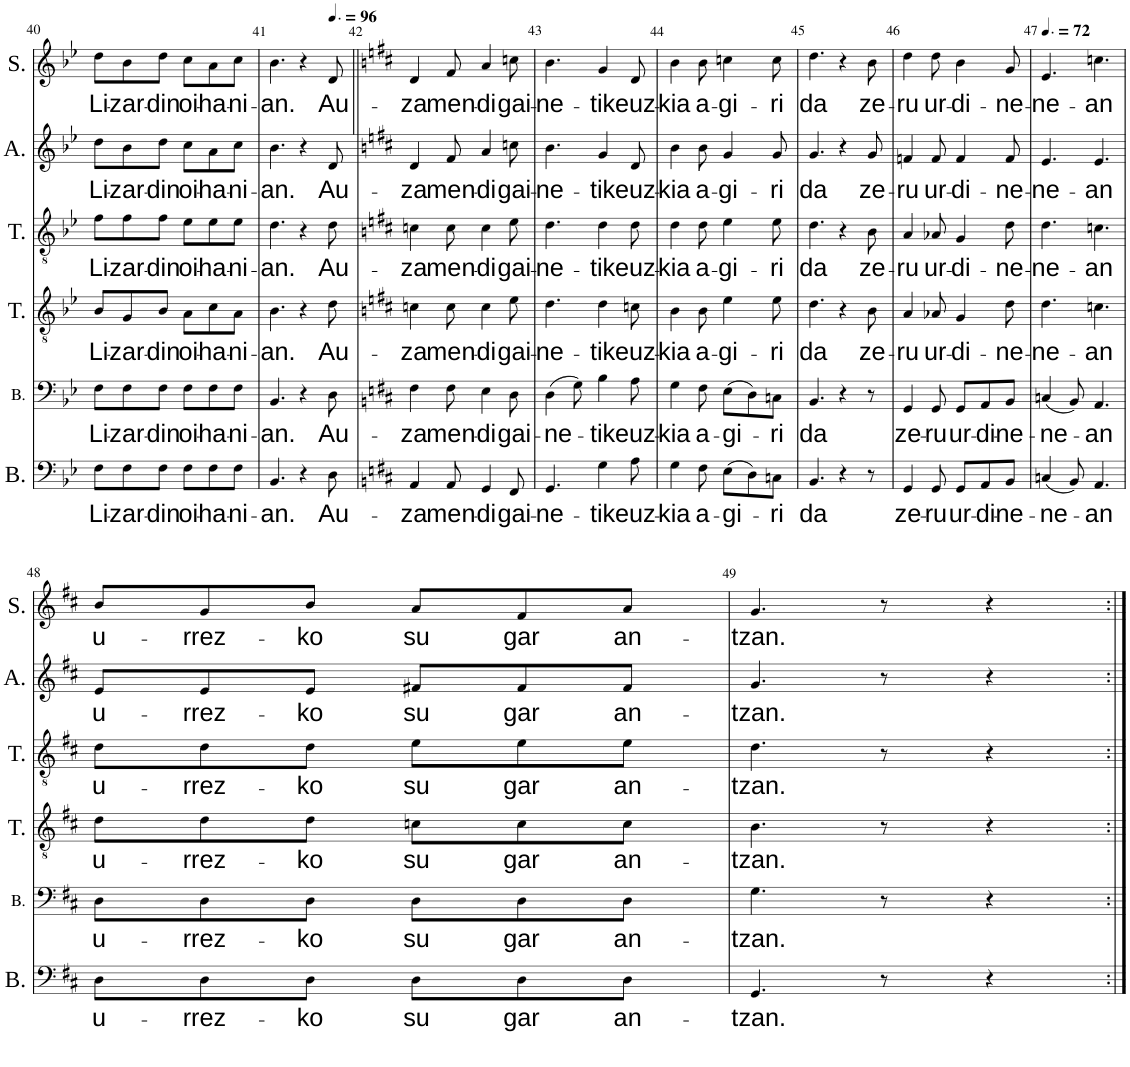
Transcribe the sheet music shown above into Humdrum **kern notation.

**kern	**text	**kern	**text	**kern	**text	**kern	**text	**kern	**text	**kern	**text
*part6	*part6	*part5	*part5	*part4	*part4	*part3	*part3	*part2	*part2	*part1	*part1
*staff6	*staff6	*staff5	*staff5	*staff4	*staff4	*staff3	*staff3	*staff2	*staff2	*staff1	*staff1
*I"Bass	*	*I"Basse	*	*I"Tenor	*	*I"Tenor	*	*I"Alto	*	*I"Soprano	*
*I'B.	*	*I'B.	*	*I'T.	*	*I'T.	*	*I'A.	*	*I'S.	*
!!LO:PB:g=z
*clefF4	*	*clefF4	*	*clefGv2	*	*clefGv2	*	*clefG2	*	*clefG2	*
*k[b-e-]	*	*k[b-e-]	*	*k[b-e-]	*	*k[b-e-]	*	*k[b-e-]	*	*k[b-e-]	*
*M6/8	*	*M6/8	*	*M6/8	*	*M6/8	*	*M6/8	*	*M6/8	*
=40	=40	=40	=40	=40	=40	=40	=40	=40	=40	=40	=40
!	!LO:LY:b	!	!LO:LY:b	!	!LO:LY:b	!	!LO:LY:b	!	!LO:LY:b	!	!LO:LY:b
8F\L	Li-	8F\L	Li-	8B-/L	Li-	8f\L	Li-	8dd\L	Li-	8dd\L	Li-
!	!LO:LY:b	!	!LO:LY:b	!	!LO:LY:b	!	!LO:LY:b	!	!LO:LY:b	!	!LO:LY:b
8F\	-zar-	8F\	-zar-	8G/	-zar-	8f\	-zar-	8b-\	-zar-	8b-\	-zar-
!	!LO:LY:b	!	!LO:LY:b	!	!LO:LY:b	!	!LO:LY:b	!	!LO:LY:b	!	!LO:LY:b
8F\J	-din	8F\J	-din	8B-/J	-din	8f\J	-din	8dd\J	-din	8dd\J	-din
!	!LO:LY:b	!	!LO:LY:b	!	!LO:LY:b	!	!LO:LY:b	!	!LO:LY:b	!	!LO:LY:b
8F\L	oi-	8F\L	oi-	8A\L	oi-	8e-\L	oi-	8cc\L	oi-	8cc\L	oi-
!	!LO:LY:b	!	!LO:LY:b	!	!LO:LY:b	!	!LO:LY:b	!	!LO:LY:b	!	!LO:LY:b
8F\	-ha-	8F\	-ha-	8c\	-ha-	8e-\	-ha-	8a\	-ha-	8a\	-ha-
!	!LO:LY:b	!	!LO:LY:b	!	!LO:LY:b	!	!LO:LY:b	!	!LO:LY:b	!	!LO:LY:b
8F\J	-ni-	8F\J	-ni-	8A\J	-ni-	8e-\J	-ni-	8cc\J	-ni-	8cc\J	-ni-
=41	=41	=41	=41	=41	=41	=41	=41	=41	=41	=41	=41
!	!LO:LY:b	!	!LO:LY:b	!	!LO:LY:b	!	!LO:LY:b	!	!LO:LY:b	!	!LO:LY:b
4.BB-/	-an.	4.BB-/	-an.	4.B-\	-an.	4.d\	-an.	4.b-\	-an.	4.b-\	-an.
4r	.	4r	.	4r	.	4r	.	4r	.	4r	.
*	*	*	*	*	*	*	*	*	*	*MM144	*
!	!LO:LY:b	!	!LO:LY:b	!	!LO:LY:b	!	!LO:LY:b	!	!LO:LY:b	!	!LO:LY:b
8D\	Au-	8D\	Au-	8d\	Au-	8d\	Au-	8d/	Au-	8d/	Au-
=42||	=42||	=42||	=42||	=42||	=42||	=42||	=42||	=42||	=42||	=42||	=42||
*k[f#c#]	*	*k[f#c#]	*	*k[f#c#]	*	*k[f#c#]	*	*k[f#c#]	*	*k[f#c#]	*
!	!LO:LY:b	!	!LO:LY:b	!	!LO:LY:b	!	!LO:LY:b	!	!LO:LY:b	!	!LO:LY:b
4AA/	-za	4F#\	-za	4cn\	-za	4cn\	-za	4d/	-za	4d/	-za
!	!LO:LY:b	!	!LO:LY:b	!	!LO:LY:b	!	!LO:LY:b	!	!LO:LY:b	!	!LO:LY:b
8AA/	men-	8F#\	men-	8c\	men-	8c\	men-	8f#/	men-	8f#/	men-
!	!LO:LY:b	!	!LO:LY:b	!	!LO:LY:b	!	!LO:LY:b	!	!LO:LY:b	!	!LO:LY:b
4GG/	-di	4E\	-di	4c\	-di	4c\	-di	4a/	-di	4a/	-di
!	!LO:LY:b	!	!LO:LY:b	!	!LO:LY:b	!	!LO:LY:b	!	!LO:LY:b	!	!LO:LY:b
8FF#/	-gai-	8D\	-gai-	8e\	-gai-	8e\	-gai-	8ccn\	-gai-	8ccn\	gai-
=43	=43	=43	=43	=43	=43	=43	=43	=43	=43	=43	=43
!	!LO:LY:b	!	!LO:LY:b	!	!LO:LY:b	!	!LO:LY:b	!	!LO:LY:b	!	!LO:LY:b
4.GG/	-ne-	(4D\	-ne-	4.d\	-ne-	4.d\	-ne-	4.b\	-ne-	4.b\	-ne-
.	.	8G\)	.	.	.	.	.	.	.	.	.
!	!LO:LY:b	!	!LO:LY:b	!	!LO:LY:b	!	!LO:LY:b	!	!LO:LY:b	!	!LO:LY:b
4G\	-tik	4B\	-tik	4d\	-tik	4d\	-tik	4g/	-tik	4g/	-tik
!	!LO:LY:b	!	!LO:LY:b	!	!LO:LY:b	!	!LO:LY:b	!	!LO:LY:b	!	!LO:LY:b
8A\	euz-	8A\	euz-	8cn\	euz-	8d\	euz-	8d/	euz-	8d/	euz-
=44	=44	=44	=44	=44	=44	=44	=44	=44	=44	=44	=44
!	!LO:LY:b	!	!LO:LY:b	!	!LO:LY:b	!	!LO:LY:b	!	!LO:LY:b	!	!LO:LY:b
4G\	-kia	4G\	-kia	4B\	-kia	4d\	-kia	4b\	-kia	4b\	-kia
!	!LO:LY:b	!	!LO:LY:b	!	!LO:LY:b	!	!LO:LY:b	!	!LO:LY:b	!	!LO:LY:b
8F#\	a-	8F#\	a-	8B\	a-	8d\	a-	8b\	a-	8b\	a-
!	!LO:LY:b	!	!LO:LY:b	!	!LO:LY:b	!	!LO:LY:b	!	!LO:LY:b	!	!LO:LY:b
(8E\L	-gi-	(8E\L	-gi-	4e\	-gi-	4e\	-gi-	4g/	-gi-	4ccn\	-gi-
8D\)	.	8D\)	.	.	.	.	.	.	.	.	.
!	!LO:LY:b	!	!LO:LY:b	!	!LO:LY:b	!	!LO:LY:b	!	!LO:LY:b	!	!LO:LY:b
8Cn\J	-ri	8Cn\J	-ri	8e\	-ri	8e\	-ri	8g/	-ri	8cc\	-ri
=45	=45	=45	=45	=45	=45	=45	=45	=45	=45	=45	=45
!	!LO:LY:b	!	!LO:LY:b	!	!LO:LY:b	!	!LO:LY:b	!	!LO:LY:b	!	!LO:LY:b
4.BB/	da	4.BB/	da	4.d\	da	4.d\	da	4.g/	da	4.dd\	da
4r	.	4r	.	4r	.	4r	.	4r	.	4r	.
!	!	!	!	!	!LO:LY:b	!	!LO:LY:b	!	!LO:LY:b	!	!LO:LY:b
8r	.	8r	.	8B\	ze-	8B\	ze-	8g/	ze-	8b\	ze-
=46	=46	=46	=46	=46	=46	=46	=46	=46	=46	=46	=46
!	!LO:LY:b	!	!LO:LY:b	!	!LO:LY:b	!	!LO:LY:b	!	!LO:LY:b	!	!LO:LY:b
4GG/	ze-	4GG/	ze-	4A/	-ru	4A/	-ru	4fn/	-ru	4dd\	-ru
!	!LO:LY:b	!	!LO:LY:b	!	!LO:LY:b	!	!LO:LY:b	!	!LO:LY:b	!	!LO:LY:b
8GG/	-ru	8GG/	-ru	8A-X/	ur-	8A-X/	ur-	8f/	ur-	8dd\	ur-
!	!LO:LY:b	!	!LO:LY:b	!	!LO:LY:b	!	!LO:LY:b	!	!LO:LY:b	!	!LO:LY:b
8GG/L	ur-	8GG/L	ur-	4G/	-di-	4G/	-di-	4f/	-di-	4b\	-di-
!	!LO:LY:b	!	!LO:LY:b	!	!	!	!	!	!	!	!
8AA/	-di-	8AA/	-di-	.	.	.	.	.	.	.	.
!	!LO:LY:b	!	!LO:LY:b	!	!LO:LY:b	!	!LO:LY:b	!	!LO:LY:b	!	!LO:LY:b
8BB/J	-ne-	8BB/J	-ne-	8d\	-ne-	8d\	-ne-	8f/	-ne-	8g/	-ne-
=47	=47	=47	=47	=47	=47	=47	=47	=47	=47	=47	=47
*	*	*	*	*	*	*	*	*	*	*MM108	*
!	!LO:LY:b	!	!LO:LY:b	!	!LO:LY:b	!	!LO:LY:b	!	!LO:LY:b	!	!LO:LY:b
(4Cn/	-ne-	(4Cn/	-ne-	4.d\	-ne-	4.d\	-ne-	4.e/	-ne-	4.e/	-ne-
8BB/)	.	8BB/)	.	.	.	.	.	.	.	.	.
!	!LO:LY:b	!	!LO:LY:b	!	!LO:LY:b	!	!LO:LY:b	!	!LO:LY:b	!	!LO:LY:b
4.AA/	-an	4.AA/	-an	4.cn\	-an	4.cn\	-an	4.e/	-an	4.ccn\	-an
!!LO:LB:g=z
=48	=48	=48	=48	=48	=48	=48	=48	=48	=48	=48	=48
!	!LO:LY:b	!	!LO:LY:b	!	!LO:LY:b	!	!LO:LY:b	!	!LO:LY:b	!	!LO:LY:b
8D\L	u-	8D\L	u-	8d\L	u-	8d\L	u-	8e/L	u-	8b/L	u-
!	!LO:LY:b	!	!LO:LY:b	!	!LO:LY:b	!	!LO:LY:b	!	!LO:LY:b	!	!LO:LY:b
8D\	-rrez-	8D\	-rrez-	8d\	-rrez-	8d\	-rrez-	8e/	-rrez-	8g/	-rrez-
!	!LO:LY:b	!	!LO:LY:b	!	!LO:LY:b	!	!LO:LY:b	!	!LO:LY:b	!	!LO:LY:b
8D\J	-ko	8D\J	-ko	8d\J	-ko	8d\J	-ko	8e/J	-ko	8b/J	-ko
!	!LO:LY:b	!	!LO:LY:b	!	!LO:LY:b	!	!LO:LY:b	!	!LO:LY:b	!	!LO:LY:b
8D\L	su	8D\L	su	8cn\L	su	8e\L	su	8f#X/L	su	8a/L	su
!	!LO:LY:b	!	!LO:LY:b	!	!LO:LY:b	!	!LO:LY:b	!	!LO:LY:b	!	!LO:LY:b
8D\	-gar	8D\	-gar	8c\	-gar	8e\	-gar	8f#/	-gar	8f#/	gar
!	!LO:LY:b	!	!LO:LY:b	!	!LO:LY:b	!	!LO:LY:b	!	!LO:LY:b	!	!LO:LY:b
8D\J	an-	8D\J	an-	8c\J	an-	8e\J	an-	8f#/J	an-	8a/J	an-
=49	=49	=49	=49	=49	=49	=49	=49	=49	=49	=49	=49
!	!LO:LY:b	!	!LO:LY:b	!	!LO:LY:b	!	!LO:LY:b	!	!LO:LY:b	!	!LO:LY:b
4.GG/	-tzan.	4.G\	-tzan.	4.B\	-tzan.	4.d\	-tzan.	4.g/	-tzan.	4.g/	-tzan.
8r	.	8r	.	8r	.	8r	.	8r	.	8r	.
4r	.	4r	.	4r	.	4r	.	4r	.	4r	.
=:|!	=:|!	=:|!	=:|!	=:|!	=:|!	=:|!	=:|!	=:|!	=:|!	=:|!	=:|!
*-	*-	*-	*-	*-	*-	*-	*-	*-	*-	*-	*-
